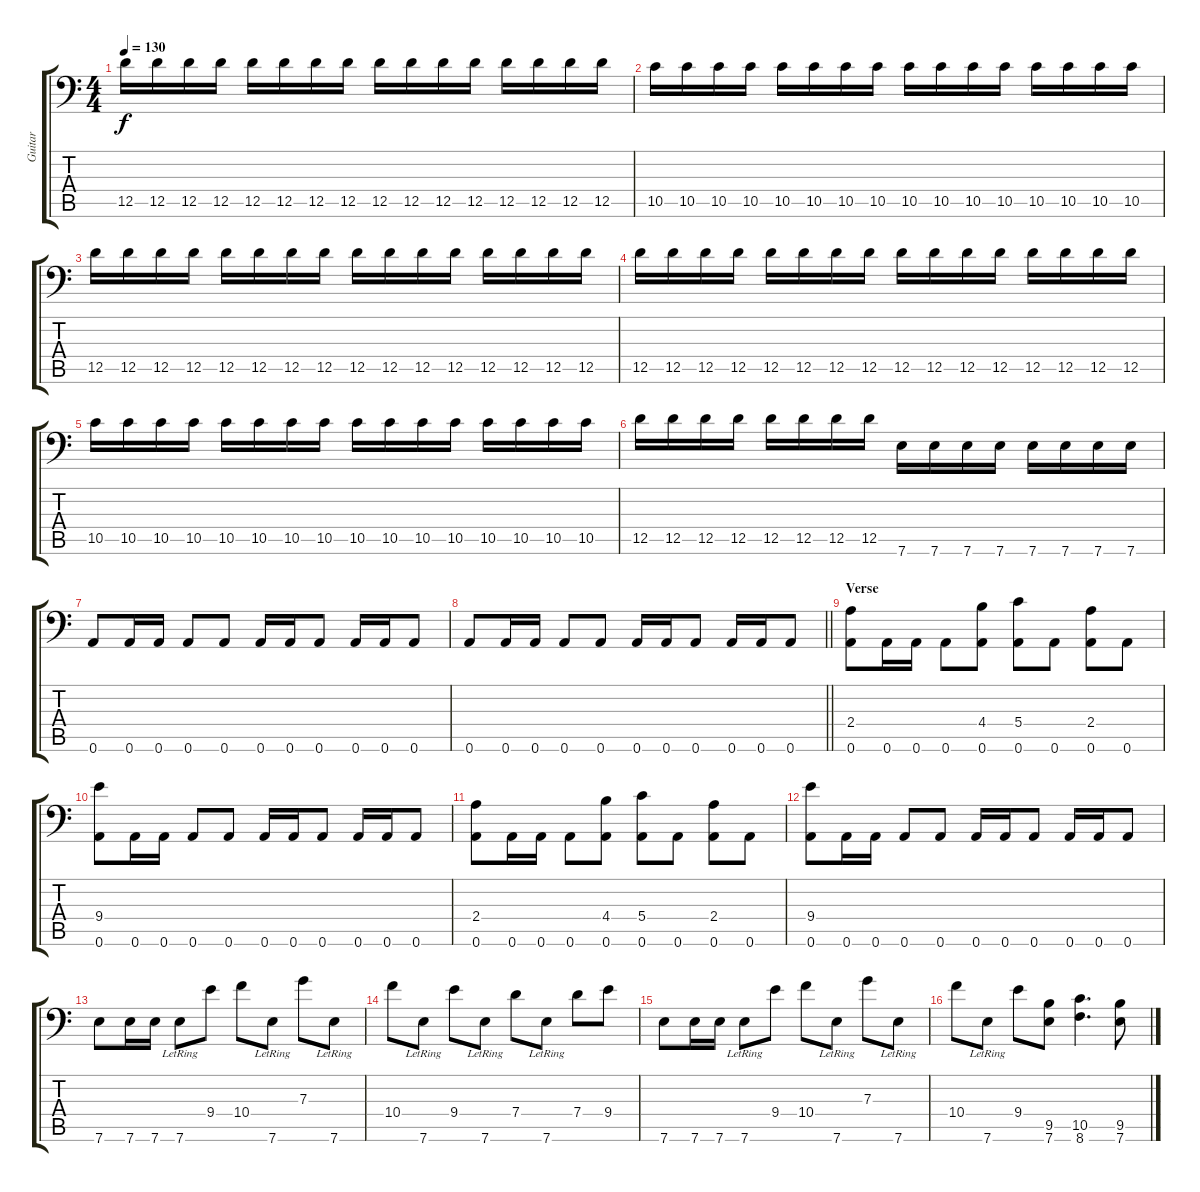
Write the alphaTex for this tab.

\track ("Guitar" "Guitar") {instrument overdrivenguitar}
\staff {score tabs}
\tuning (A3 E3 C3 G2 D2 A1) {hide}
\ts (4 4)
\tempo 130
\clef f4
\ks c
12.5.16{dy f} 12.5.16 12.5.16 12.5.16 12.5.16 12.5.16 12.5.16 12.5.16 12.5.16 12.5.16 12.5.16 12.5.16 12.5.16 12.5.16 12.5.16 12.5.16 |
10.5.16 10.5.16 10.5.16 10.5.16 10.5.16 10.5.16 10.5.16 10.5.16 10.5.16 10.5.16 10.5.16 10.5.16 10.5.16 10.5.16 10.5.16 10.5.16 |
12.5.16 12.5.16 12.5.16 12.5.16 12.5.16 12.5.16 12.5.16 12.5.16 12.5.16 12.5.16 12.5.16 12.5.16 12.5.16 12.5.16 12.5.16 12.5.16 |
12.5.16 12.5.16 12.5.16 12.5.16 12.5.16 12.5.16 12.5.16 12.5.16 12.5.16 12.5.16 12.5.16 12.5.16 12.5.16 12.5.16 12.5.16 12.5.16 |
10.5.16 10.5.16 10.5.16 10.5.16 10.5.16 10.5.16 10.5.16 10.5.16 10.5.16 10.5.16 10.5.16 10.5.16 10.5.16 10.5.16 10.5.16 10.5.16 |
12.5.16 12.5.16 12.5.16 12.5.16 12.5.16 12.5.16 12.5.16 12.5.16 7.6.16 7.6.16 7.6.16 7.6.16 7.6.16 7.6.16 7.6.16 7.6.16 |
0.6.8 0.6.16 0.6.16 0.6.8 0.6.8 0.6.16 0.6.16 0.6.8 0.6.16 0.6.16 0.6.8 |
\barLineRight lightlight
0.6.8 0.6.16 0.6.16 0.6.8 0.6.8 0.6.16 0.6.16 0.6.8 0.6.16 0.6.16 0.6.8 |
\section ("" "Verse")
(2.4 0.6).8 0.6.16 0.6.16 0.6.8 (4.4 0.6).8 (5.4 0.6).8 0.6.8 (2.4 0.6).8 0.6.8 |
(9.4 0.6).8 0.6.16 0.6.16 0.6.8 0.6.8 0.6.16 0.6.16 0.6.8 0.6.16 0.6.16 0.6.8 |
(2.4 0.6).8 0.6.16 0.6.16 0.6.8 (4.4 0.6).8 (5.4 0.6).8 0.6.8 (2.4 0.6).8 0.6.8 |
(9.4 0.6).8 0.6.16 0.6.16 0.6.8 0.6.8 0.6.16 0.6.16 0.6.8 0.6.16 0.6.16 0.6.8 |
7.6.8 7.6.16 7.6.16 7.6{lr}.8 9.4.8 10.4.8 7.6{lr}.8 7.3.8 7.6{lr}.8 |
10.4.8 7.6{lr}.8 9.4.8 7.6{lr}.8 7.4.8 7.6{lr}.8 7.4.8 9.4.8 |
7.6.8 7.6.16 7.6.16 7.6{lr}.8 9.4.8 10.4.8 7.6{lr}.8 7.3.8 7.6{lr}.8 |
10.4.8 7.6{lr}.8 9.4.8 (9.5 7.6).8 (10.5 8.6).4{d} (9.5 7.6).8
